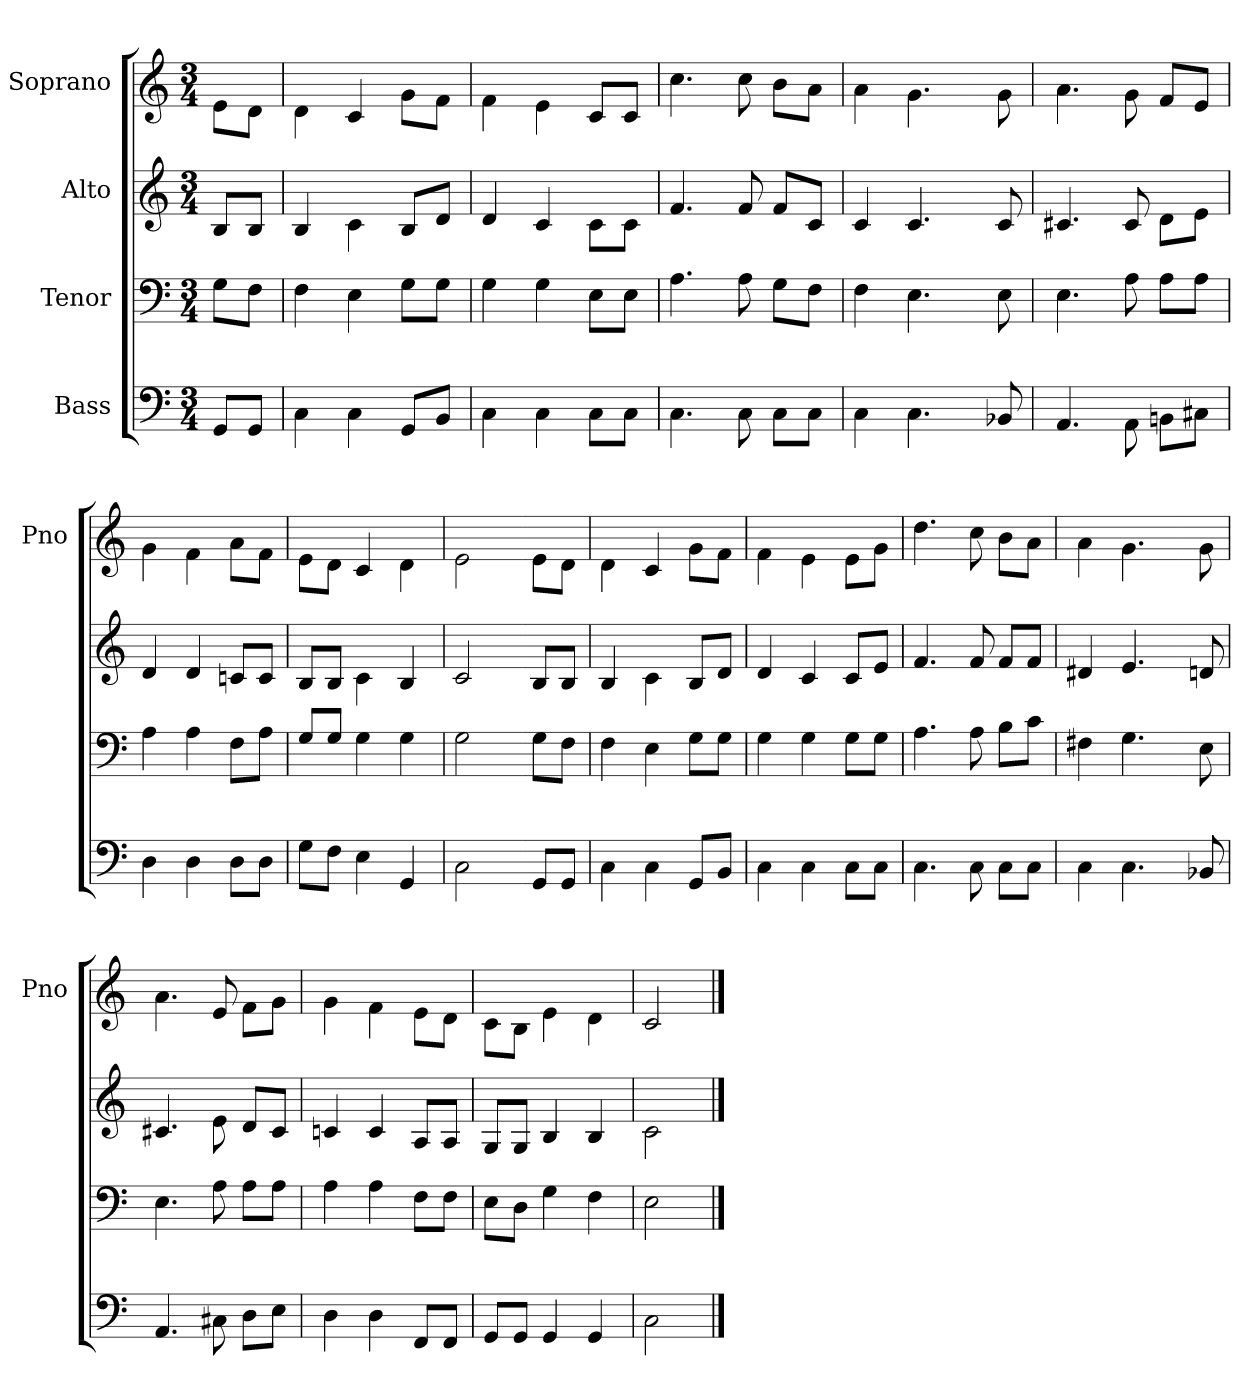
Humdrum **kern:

**kern	**kern	**kern	**kern
*part4	*part3	*part2	*part1
*staff4	*staff3	*staff2	*staff1
*I"Bass	*I"Tenor	*I"Alto	*I"Soprano
*	*	*	*I'Pno
*clefF4	*clefF4	*clefG2	*clefG2
*k[]	*k[]	*k[]	*k[]
*M3/4	*M3/4	*M3/4	*M3/4
=	=	=	=
8GG/L	8G\L	8B/L	8e\L
8GG/J	8F\J	8B/J	8d\J
=	=	=	=
4C\	4F\	4B/	4d\
4C\	4E\	4c\	4c/
8GG/L	8G\L	8B/L	8g\L
8BB/J	8G\J	8d/J	8f\J
=	=	=	=
4C\	4G\	4d/	4f\
4C\	4G\	4c/	4e\
8C\L	8E\L	8c\L	8c/L
8C\J	8E\J	8c\J	8c/J
=	=	=	=
4.C\	4.A\	4.f/	4.cc\
8C\	8A\	8f/	8cc\
8C\L	8G\L	8f/L	8b\L
8C\J	8F\J	8c/J	8a\J
=	=	=	=
4C\	4F\	4c/	4a\
4.C\	4.E\	4.c/	4.g\
=-	=-	=-	=-
8BB-X/	8E\	8c/	8g\
=	=	=	=
4.AA/	4.E\	4.c#X/	4.a\
8AA\	8A\	8c#/	8g\
8BBn\L	8A\L	8d\L	8f/L
8C#X\J	8A\J	8e\J	8e/J
=	=	=	=
4D\	4A\	4d/	4g\
4D\	4A\	4d/	4f\
8D\L	8F\L	8cn/L	8a\L
8D\J	8A\J	8c/J	8f\J
=	=	=	=
8G\L	8G/L	8B/L	8e\L
8F\J	8G/J	8B/J	8d\J
4E\	4G\	4c\	4c/
4GG/	4G\	4B/	4d\
=	=	=	=
2C\	2G\	2c/	2e\
=-	=-	=-	=-
8GG/L	8G\L	8B/L	8e\L
8GG/J	8F\J	8B/J	8d\J
=	=	=	=
4C\	4F\	4B/	4d\
4C\	4E\	4c\	4c/
8GG/L	8G\L	8B/L	8g\L
8BB/J	8G\J	8d/J	8f\J
=	=	=	=
4C\	4G\	4d/	4f\
4C\	4G\	4c/	4e\
8C\L	8G\L	8c/L	8e\L
8C\J	8G\J	8e/J	8g\J
=	=	=	=
4.C\	4.A\	4.f/	4.dd\
8C\	8A\	8f/	8cc\
8C\L	8B\L	8f/L	8b\L
8C\J	8c\J	8f/J	8a\J
=	=	=	=
4C\	4F#X\	4d#X/	4a\
4.C\	4.G\	4.e/	4.g\
=-	=-	=-	=-
8BB-X/	8E\	8dn/	8g\
=	=	=	=
4.AA/	4.E\	4.c#X/	4.a\
8C#X\	8A\	8e\	8e/
8D\L	8A\L	8d/L	8f\L
8E\J	8A\J	8c#/J	8g\J
=	=	=	=
4D\	4A\	4cn/	4g\
4D\	4A\	4c/	4f\
8FF/L	8F\L	8A/L	8e\L
8FF/J	8F\J	8A/J	8d\J
=	=	=	=
8GG/L	8E\L	8G/L	8c\L
8GG/J	8D\J	8G/J	8B\J
4GG/	4G\	4B/	4e\
4GG/	4F\	4B/	4d\
=	=	=	=
2C\	2E\	2c\	2c/
==	==	==	==
*-	*-	*-	*-
